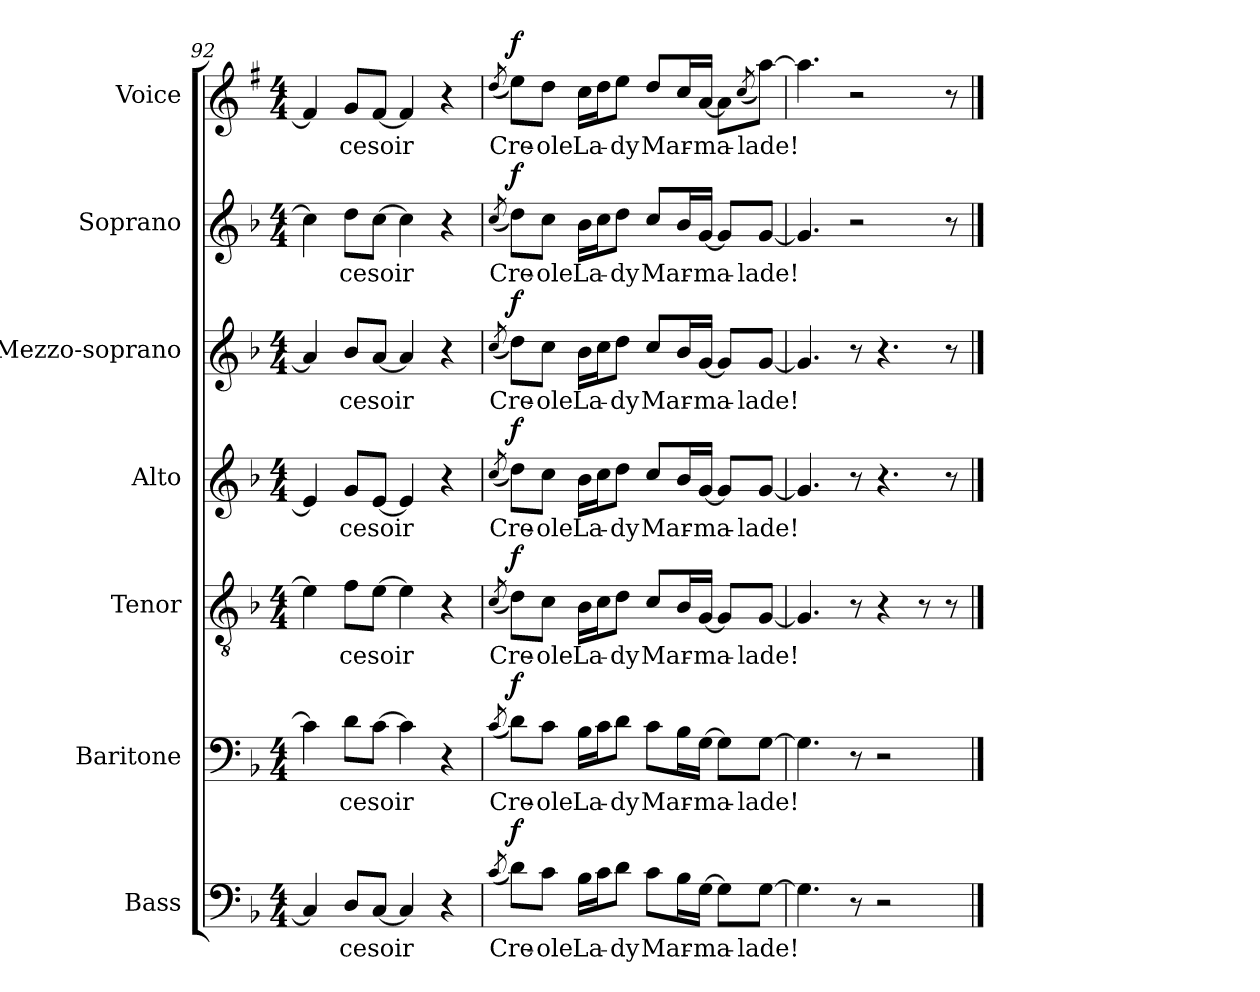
**kern	**text	**dynam	**kern	**text	**dynam	**kern	**text	**dynam	**kern	**text	**dynam	**kern	**text	**dynam	**kern	**text	**dynam	**kern	**text	**dynam
*part7	*part7	*part7	*part6	*part6	*part6	*part5	*part5	*part5	*part4	*part4	*part4	*part3	*part3	*part3	*part2	*part2	*part2	*part1	*part1	*part1
*staff7	*staff7	*staff7	*staff6	*staff6	*staff6	*staff5	*staff5	*staff5	*staff4	*staff4	*staff4	*staff3	*staff3	*staff3	*staff2	*staff2	*staff2	*staff1	*staff1	*staff1
*I"Bass	*	*	*I"Baritone	*	*	*I"Tenor	*	*	*I"Alto	*	*	*I"Mezzo-soprano	*	*	*I"Soprano	*	*	*I"Voice	*	*
*I'B.	*	*	*I'Bar.	*	*	*I'T.	*	*	*I'A.	*	*	*I'Mzs.	*	*	*I'S.	*	*	*I'Vo.	*	*
*clefF4	*	*	*clefF4	*	*	*clefGv2	*	*	*clefG2	*	*	*clefG2	*	*	*clefG2	*	*	*clefG2	*	*
*	*	*	*	*	*	*	*	*	*	*	*	*	*	*	*	*	*	*ITrd1c2	*	*
*k[b-]	*	*	*k[b-]	*	*	*k[b-]	*	*	*k[b-]	*	*	*k[b-]	*	*	*k[b-]	*	*	*k[b-]	*	*
*M4/4	*	*	*M4/4	*	*	*M4/4	*	*	*M4/4	*	*	*M4/4	*	*	*M4/4	*	*	*M4/4	*	*
=92	=92	=92	=92	=92	=92	=92	=92	=92	=92	=92	=92	=92	=92	=92	=92	=92	=92	=92	=92	=92
4C/]	.	.	4c\]	.	.	4e\]	.	.	4e/]	.	.	4a/]	.	.	4cc\]	.	.	4e/]	.	.
!	!LO:LY:b	!	!	!LO:LY:b	!	!	!LO:LY:b	!	!	!LO:LY:b	!	!	!LO:LY:b	!	!	!LO:LY:b	!	!	!LO:LY:b	!
8D/L	ce	.	8d\L	ce	.	8f\L	ce	.	8g/L	ce	.	8b-/L	ce	.	8dd\L	ce	.	8f/L	ce	.
!	!LO:LY:b	!	!	!LO:LY:b	!	!	!LO:LY:b	!	!	!LO:LY:b	!	!	!LO:LY:b	!	!	!LO:LY:b	!	!	!LO:LY:b	!
[8C/J	soir	.	[8c\J	soir	.	[8e\J	soir	.	[8e/J	soir	.	[8a/J	soir	.	[8cc\J	soir	.	[8e/J	soir	.
4C/]	.	.	4c\]	.	.	4e\]	.	.	4e/]	.	.	4a/]	.	.	4cc\]	.	.	4e/]	.	.
4r	.	.	4r	.	.	4r	.	.	4r	.	.	4r	.	.	4r	.	.	4r	.	.
!!LO:PB:g=z
=93	=93	=93	=93	=93	=93	=93	=93	=93	=93	=93	=93	=93	=93	=93	=93	=93	=93	=93	=93	=93
(8qc/	.	.	(8qc/	.	.	(8qc/	.	.	(8qcc/	.	.	(8qcc/	.	.	(8qcc/	.	.	(8qcc/	.	.
!	!LO:LY:b	!LO:DY:b	!	!LO:LY:b	!LO:DY:b	!	!LO:LY:b	!LO:DY:b	!	!LO:LY:b	!LO:DY:b	!	!LO:LY:b	!LO:DY:b	!	!LO:LY:b	!LO:DY:b	!	!LO:LY:b	!LO:DY:b
8d\L)	Cre-	f	8d\L)	Cre-	f	8d\L)	Cre-	f	8dd\L)	Cre-	f	8dd\L)	Cre-	f	8dd\L)	Cre-	f	8dd\L)	Cre-	f
!	!LO:LY:b	!	!	!LO:LY:b	!	!	!LO:LY:b	!	!	!LO:LY:b	!	!	!LO:LY:b	!	!	!LO:LY:b	!	!	!LO:LY:b	!
8c\J	-ole	.	8c\J	-ole	.	8c\J	-ole	.	8cc\J	-ole	.	8cc\J	-ole	.	8cc\J	-ole	.	8cc\J	-ole	.
!	!LO:LY:b	!	!	!LO:LY:b	!	!	!LO:LY:b	!	!	!LO:LY:b	!	!	!LO:LY:b	!	!	!LO:LY:b	!	!	!LO:LY:b	!
16B-\LL	La-	.	16B-\LL	La-	.	16B-\LL	La-	.	16b-\LL	La-	.	16b-\LL	La-	.	16b-\LL	La-	.	16b-\LL	La-	.
16c\J	.	.	16c\J	.	.	16c\J	.	.	16cc\J	.	.	16cc\J	.	.	16cc\J	.	.	16cc\J	.	.
!	!LO:LY:b	!	!	!LO:LY:b	!	!	!LO:LY:b	!	!	!LO:LY:b	!	!	!LO:LY:b	!	!	!LO:LY:b	!	!	!LO:LY:b	!
8d\J	-dy	.	8d\J	-dy	.	8d\J	-dy	.	8dd\J	-dy	.	8dd\J	-dy	.	8dd\J	-dy	.	8dd\J	-dy	.
!	!LO:LY:b	!	!	!LO:LY:b	!	!	!LO:LY:b	!	!	!LO:LY:b	!	!	!LO:LY:b	!	!	!LO:LY:b	!	!	!LO:LY:b	!
8c\L	Mar-	.	8c\L	Mar-	.	8c/L	Mar-	.	8cc/L	Mar-	.	8cc/L	Mar-	.	8cc/L	Mar-	.	8cc/L	Mar-	.
16B-\L	.	.	16B-\L	.	.	16B-/L	.	.	16b-/L	.	.	16b-/L	.	.	16b-/L	.	.	16b-/L	.	.
!	!LO:LY:b	!	!	!LO:LY:b	!	!	!LO:LY:b	!	!	!LO:LY:b	!	!	!LO:LY:b	!	!	!LO:LY:b	!	!	!LO:LY:b	!
[16G\JJ	-ma-	.	[16G\JJ	-ma-	.	[16G/JJ	-ma-	.	[16g/JJ	-ma-	.	[16g/JJ	-ma-	.	[16g/JJ	-ma-	.	[16g/JJ	-ma-	.
8G\L]	.	.	8G\L]	.	.	8G/L]	.	.	8g/L]	.	.	8g/L]	.	.	8g/L]	.	.	8g\L]	.	.
.	.	.	.	.	.	.	.	.	.	.	.	.	.	.	.	.	.	(8qb-/	.	.
!	!LO:LY:b	!	!	!LO:LY:b	!	!	!LO:LY:b	!	!	!LO:LY:b	!	!	!LO:LY:b	!	!	!LO:LY:b	!	!	!LO:LY:b	!
[8G\J	-lade!	.	[8G\J	-lade!	.	[8G/J	-lade!	.	[8g/J	-lade!	.	[8g/J	-lade!	.	[8g/J	-lade!	.	[8gg\J)	-lade!	.
=94	=94	=94	=94	=94	=94	=94	=94	=94	=94	=94	=94	=94	=94	=94	=94	=94	=94	=94	=94	=94
4.G\]	.	.	4.G\]	.	.	4.G/]	.	.	4.g/]	.	.	4.g/]	.	.	4.g/]	.	.	4.gg\]	.	.
8r	.	.	8r	.	.	8r	.	.	8r	.	.	8r	.	.	2r	.	.	2r	.	.
2r	.	.	2r	.	.	4r	.	.	4.r	.	.	4.r	.	.	.	.	.	.	.	.
.	.	.	.	.	.	8r	.	.	.	.	.	.	.	.	.	.	.	.	.	.
.	.	.	.	.	.	8r	.	.	8r	.	.	8r	.	.	8r	.	.	8r	.	.
==	==	==	==	==	==	==	==	==	==	==	==	==	==	==	==	==	==	==	==	==
*-	*-	*-	*-	*-	*-	*-	*-	*-	*-	*-	*-	*-	*-	*-	*-	*-	*-	*-	*-	*-
